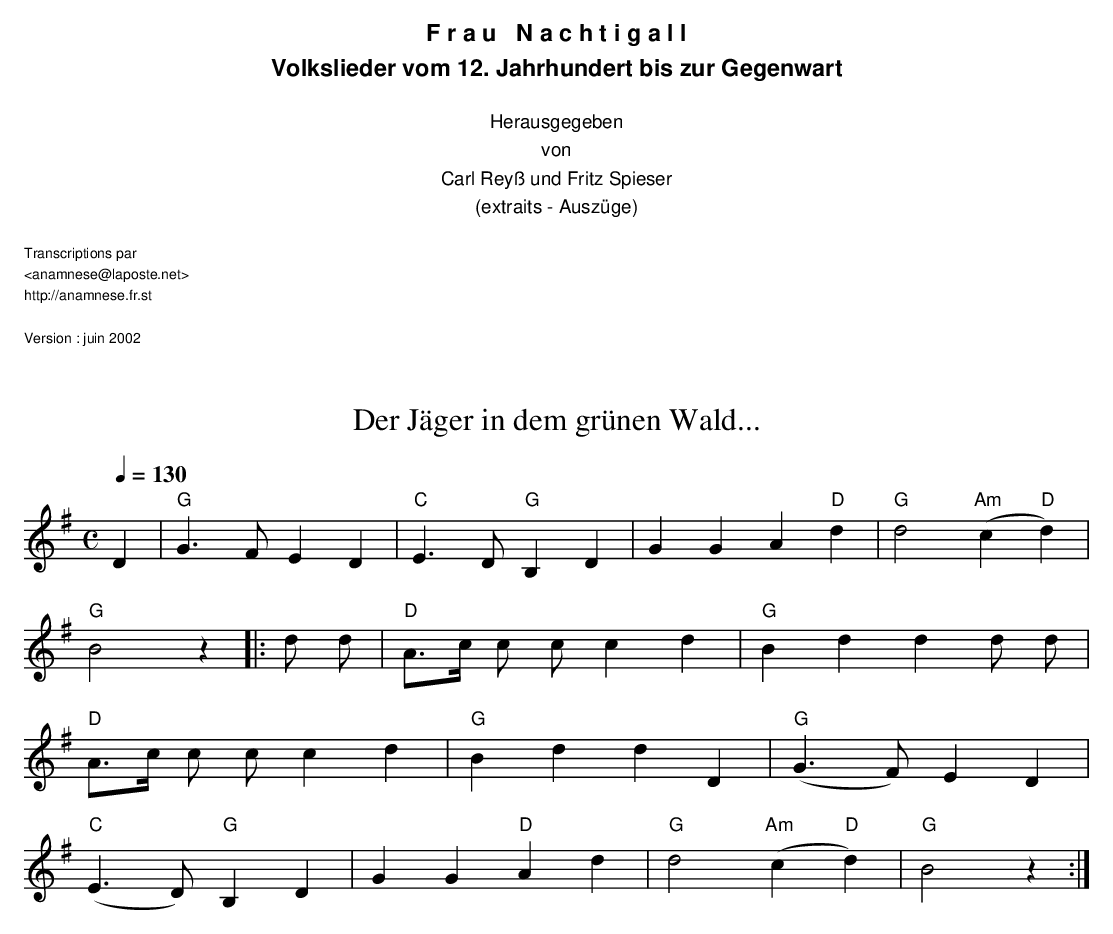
X:1
T:Der Jäger in dem grünen Wald...
M:C
L:1/4
Q:1/4=130
K:G
D | "G"G>FED | "C"E>D"G"B,D | GGA"D"d | "G"d2"Am"(c"D"d) |
"G"B2z|: d/ d/ |"D"A/>c/ c/ c/ cd |"G"Bddd/ d/ |
 "D"A/>c/ c/ c/ c d | "G"BddD | "G"(G>F) ED |
"C"(E>D) "G"B, D | GG"D"Ad | "G"d2 "Am"(c"D"d) | "G"B2 z :|
